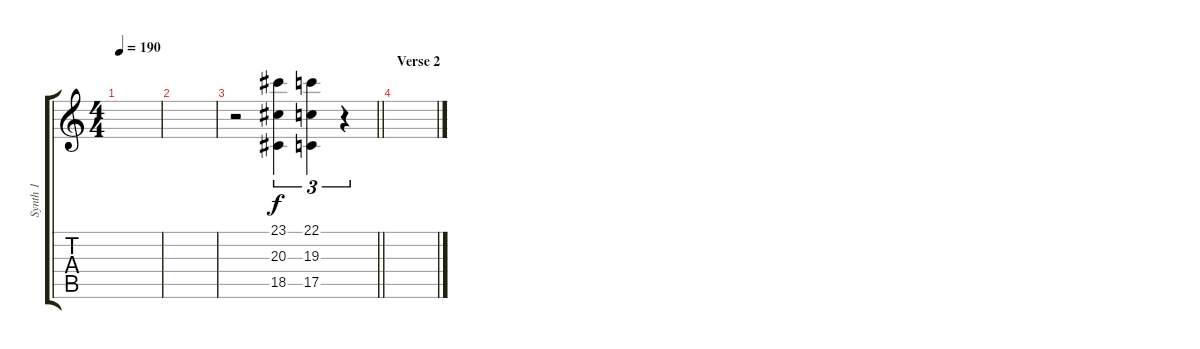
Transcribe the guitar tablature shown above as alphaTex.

\track ("Synth 1" "Synth 1") {instrument tremolostrings}
\staff {score tabs}
\tuning (D4 A3 F3 C3 G2 C2) {hide}
\ts (4 4)
\tempo 190
\clef g2
\ks c
|
|
\barLineRight lightlight
r.2 (23.1 20.3 18.5).4{tu (3 2)} (22.1 19.3 17.5).4{tu (3 2)} r.4{tu (3 2)} |
\section ("" "Verse 2")
